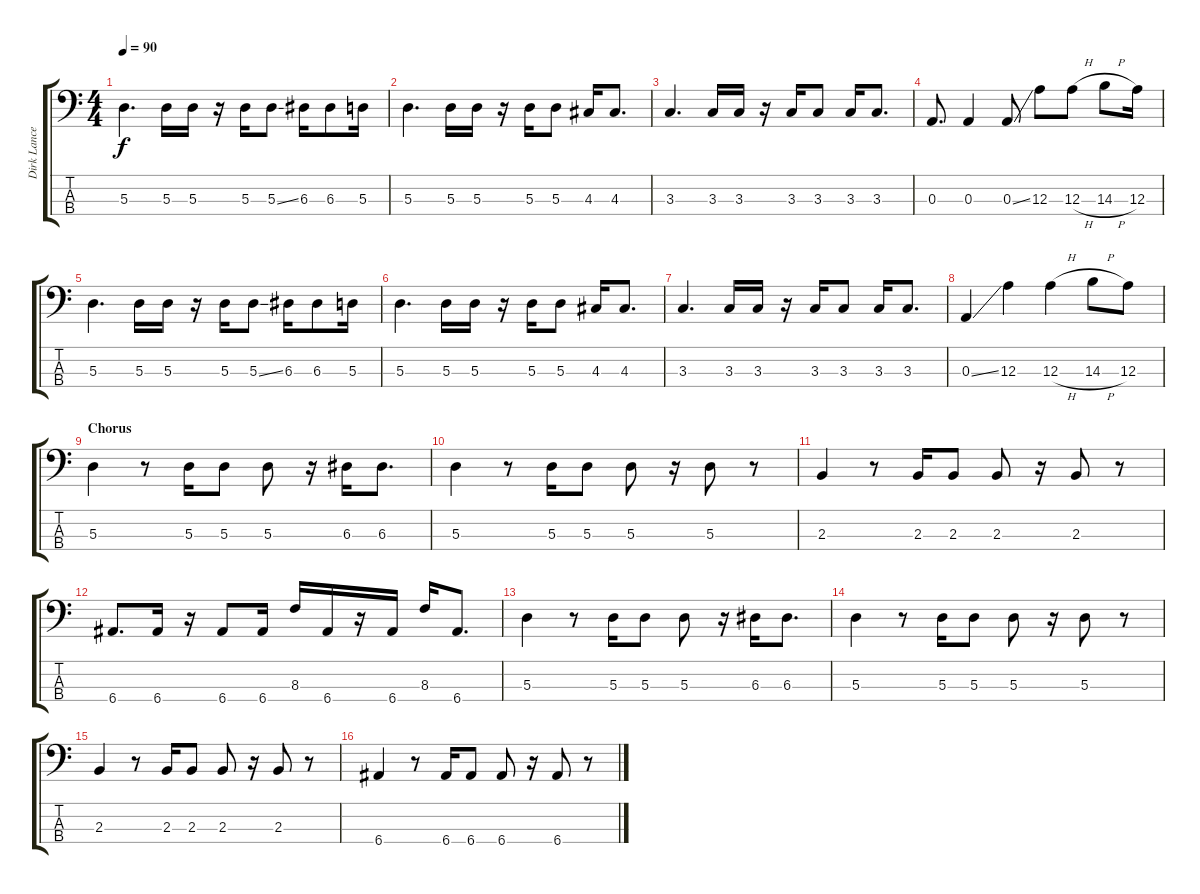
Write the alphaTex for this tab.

\track ("Dirk Lance [Acoustic Bass]" "Dirk Lance") {instrument acousticbass}
\staff {score tabs}
\tuning (G2 D2 A1 E1) {hide}
\ts (4 4)
\tempo 90
\clef f4
\ks c
5.3.4{d dy f} 5.3.16 5.3.16 r.16 5.3.16 5.3{ss}.8 6.3.16 6.3.8 5.3.16 |
5.3.4{d} 5.3.16 5.3.16 r.16 5.3.16 5.3.8 4.3.16 4.3.8{d} |
3.3.4{d} 3.3.16 3.3.16 r.16 3.3.16 3.3.8 3.3.16 3.3.8{d} |
0.3.8{d} 0.3.4 0.3{ss}.8 12.3.8 12.3{h}.8 14.3{h}.8 12.3.16 |
5.3.4{d} 5.3.16 5.3.16 r.16 5.3.16 5.3{ss}.8 6.3.16 6.3.8 5.3.16 |
5.3.4{d} 5.3.16 5.3.16 r.16 5.3.16 5.3.8 4.3.16 4.3.8{d} |
3.3.4{d} 3.3.16 3.3.16 r.16 3.3.16 3.3.8 3.3.16 3.3.8{d} |
0.3{ss}.4 12.3.4 12.3{h}.4 14.3{h}.8 12.3.8 |
\section ("" "Chorus")
5.3.4 r.8 5.3.16 5.3.8 5.3.8 r.16 6.3.16 6.3.8{d} |
5.3.4 r.8 5.3.16 5.3.8 5.3.8 r.16 5.3.8 r.8 |
2.3.4 r.8 2.3.16 2.3.8 2.3.8 r.16 2.3.8 r.8 |
6.4.8{d} 6.4.16 r.16 6.4.8 6.4.16 8.3.16 6.4.16 r.16 6.4.16 8.3.16 6.4.8{d} |
5.3.4 r.8 5.3.16 5.3.8 5.3.8 r.16 6.3.16 6.3.8{d} |
5.3.4 r.8 5.3.16 5.3.8 5.3.8 r.16 5.3.8 r.8 |
2.3.4 r.8 2.3.16 2.3.8 2.3.8 r.16 2.3.8 r.8 |
6.4.4 r.8 6.4.16 6.4.8 6.4.8 r.16 6.4.8 r.8
